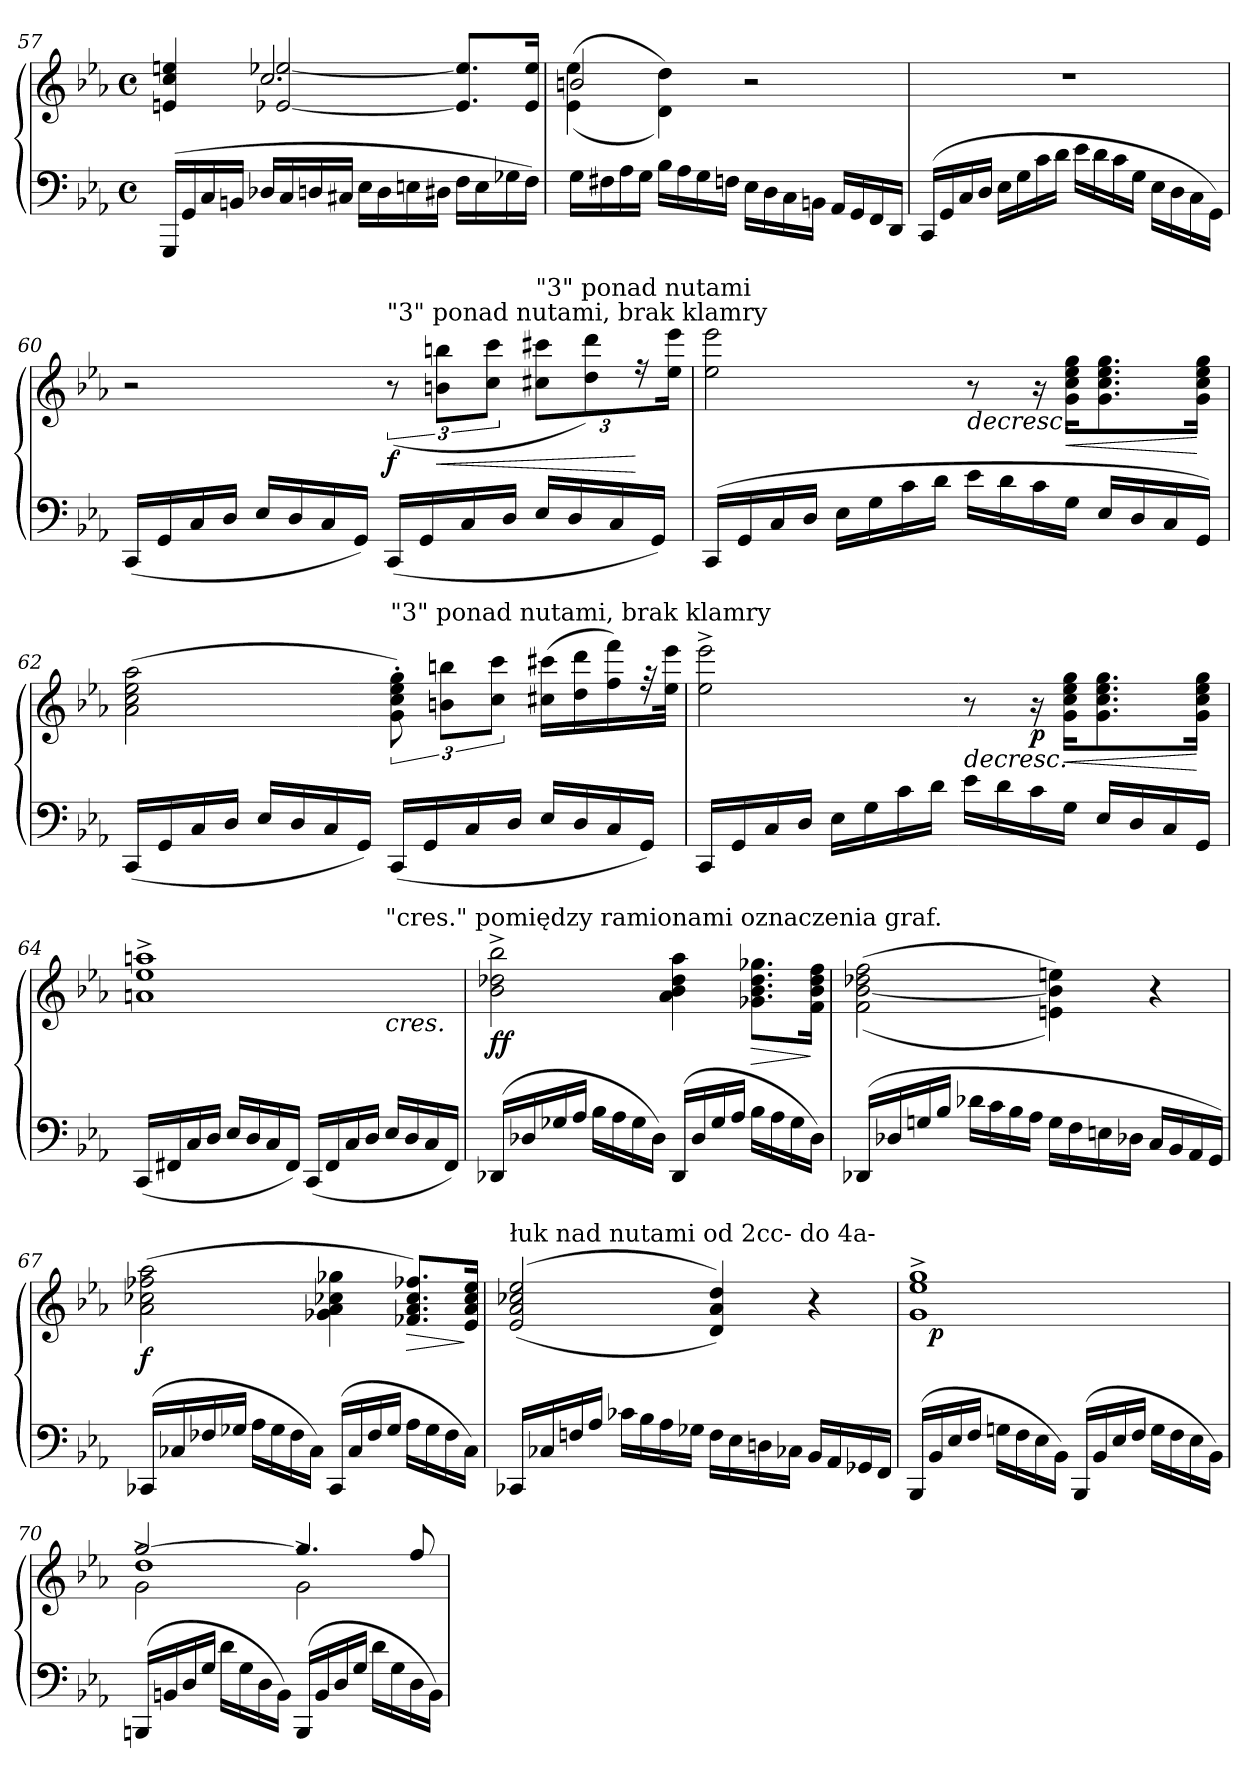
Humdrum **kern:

**kern	**kern	**dynam
*part1	*part1	*part1
*staff2	*staff1	*staff1/2
*clefF4	*clefG2	*
*k[b-e-a-]	*k[b-e-a-]	*
*M4/4	*M4/4	*
*met(c)	*met(c)	*
=57	=57	=57
*	*^	*
(>16GGGLL	4ryy	4en/ 4cc/ 4een/	.
16GG	.	.	.
16C	.	.	.
16BBnJJ	.	.	.
16D-XLL	2.cc	[2e-X/ [2ee-X/	.
16C	.	.	.
16Dn	.	.	.
16C#XJJ	.	.	.
16E-LL	.	.	.
16D	.	.	.
16En	.	.	.
16D#XJJ	.	.	.
16FLL	.	8.e-]/ 8.ee-]/L	.
16E	.	.	.
16G-X	.	.	.
16FJJ)	.	16e- 16ee-Jk	.
=58	=58	=58	=58
16GLL	2bn	(>(<4e- 4ee-	.
16F#X	.	.	.
16A-	.	.	.
16GJJ	.	.	.
16B-LL	.	4d 4dd))	.
16A-	.	.	.
16G	.	.	.
16FnJJ	.	.	.
16E-LL	2ryy	2r	.
16D\	.	.	.
16C	.	.	.
16BBnJJ	.	.	.
16AA-LL	.	.	.
16GG	.	.	.
16FF	.	.	.
16DDJJ	.	.	.
*	*v	*v	*
=59	=59	=59
(>16CCLL	1rdd	.
16GG	.	.
16C	.	.
16DJJ	.	.
16E-LL	.	.
16G	.	.
16c	.	.
16dJJ	.	.
16e-LL	.	.
16d	.	.
16c	.	.
16GJJ	.	.
16E-\LL	.	.
16D	.	.
16C	.	.
16GGJJ)	.	.
=60	=60	=60
(<16CCLL	2r	.
16GG	.	.
16C	.	.
16DJJ	.	.
16E-LL	.	.
16D	.	.
16C	.	.
16GGJJ)	.	.
!	!LO:TX:a:t="3" ponad nutami, brak klamry	!
!	!	!LO:DY:b
(<16CCLL	(>12r	f
16GG	.	.
!	!	!LO:HP:b
.	12bn 12bbnL	<
16C	.	.
.	12cc 12cccJ	.
16DJJ	.	.
!	!LO:TX:a:t="3" ponad nutami	!
16E-LL	12cc#X 12ccc#XL	.
16D	.	.
.	12dd 12ddd)	.
16C	.	.
.	24rff	[
16GGJJ)	.	.
.	24ee- 24eee-Jk	.
=61	=61	=61
(>16CCLL	2ee- 2eee-	.
16GG	.	.
16C	.	.
16DJJ	.	.
16E-LL	.	.
16G	.	.
16c	.	.
16dJJ	.	.
!	!	!LO:HP:b
16e-LL	8r	>
16d	.	.
16c	16r	.
!	!	!LO:HP:b
16GJJ	16g 16cc 16ee- 16ggKL	<
16E-LL	8.g 8.cc 8.ee- 8.gg	.
16D	.	.
16C	.	.
16GGJJ)	16g 16cc 16ee- 16ggJk	] [
=62	=62	=62
(<16CCLL	(>2a- 2cc 2ee- 2aa-	.
16GG	.	.
16C	.	.
16DJJ	.	.
16E-LL	.	.
16D	.	.
16C	.	.
16GGJJ)	.	.
!	!LO:TX:a:t="3" ponad nutami, brak klamry	!
(<16CCLL	12g'> 12cc'> 12ee-'> 12gg'>)	.
16GG	.	.
.	12bn 12bbnL	.
16C	.	.
.	12cc 12cccJ	.
16DJJ	.	.
16E-LL	(>16cc#X 16ccc#XLL	.
16D	16dd 16ddd	.
16C	16ff 16fff)	.
16GGJJ)	32rff	.
.	32ee- 32eee-JJk	.
=63	=63	=63
16CCLL	2ee-^< 2eee-^<	.
16GG	.	.
16C	.	.
16DJJ	.	.
16E-LL	.	.
16G	.	.
16c	.	.
16dJJ	.	.
!	!	!LO:HP:b
16e-LL	8r	>
16d	.	.
!	!	!LO:DY:b
16c	16r	p
!	!	!LO:HP:b
16GJJ	16g 16cc 16ee- 16ggKL	<
16E-/LL	8.g 8.cc 8.ee- 8.gg	.
16D	.	.
16C	.	.
16GGJJ	16g 16cc 16ee- 16ggJk	] [
=64	=64	=64
!	!	!LO:DY:b
!	!	!LO:DY:n=1:b
*	*^	*
(<16CCLL	1an^> 1ee-^> 1aan^>	2.ryy	fz fz
16FF#X	.	.	.
16C	.	.	.
16DJJ	.	.	.
16E-LL	.	.	.
16D	.	.	.
16C	.	.	.
16FF#JJ)	.	.	.
(<16CCLL	.	.	.
16FF#	.	.	.
16C	.	.	.
16DJJ	.	.	.
!	!	!LO:TX:b:i:t=cres.	!
!	!	!LO:TX:a:t="cres." pomiędzy ramionami oznaczenia graf.	!
16E-LL	.	4ryy	.
16D	.	.	.
16C	.	.	.
16FF#JJ)	.	.	.
=65	=65	=65	=65
!	!	!	!LO:DY:b
*	*v	*v	*
(>16DD-XLL	2b-^> 2dd-X^> 2bb-^>	ff
16D-X	.	.
16G-X	.	.
16A-JJ	.	.
16B-LL	.	.
16A-	.	.
16G-	.	.
16D-JJ)	.	.
(>16DD-LL	4a- 4b- 4dd- 4aa-	.
16D-	.	.
16G-	.	.
16A-JJ	.	.
!	!	!LO:HP:b
16B-LL	8.g-X 8.b- 8.dd- 8.gg-XL	>
16A-	.	.
16G-	.	.
16D-JJ)	16f 16b- 16dd- 16ffJk	]
=66	=66	=66
(>16DD-XLL	(>(<2f\ [2b-\ 2dd-X\ 2ff\	.
16D-X	.	.
16Gn	.	.
16B-JJ	.	.
16d-XLL	.	.
16c	.	.
16B-	.	.
16A-JJ	.	.
16GLL	4en\ 4b-]\ 4een\))	.
16F	.	.
16En	.	.
16D-XJJ	.	.
16CLL	4r	.
16BB-	.	.
16AA-	.	.
16GGJJ)	.	.
=67	=67	=67
!	!	!LO:DY:b
(>16CC-XLL	(>2a- 2cc-X 2ff-X 2aa-	f
16C-X	.	.
16F-X	.	.
16G-XJJ	.	.
16A-LL	.	.
16G-	.	.
16F-	.	.
16C-JJ)	.	.
(>16CC-LL	4g-X 4a- 4cc-X 4gg-X	.
16C-	.	.
16F-	.	.
16G-JJ	.	.
!	!	!LO:HP:b
!	!	!LO:HP:n=1:b
16A-LL	8.f-X/ 8.a-/ 8.cc-/ 8.ff-X/L)	> >
16G-	.	.
16F-	.	.
16C-JJ)	16e- 16a- 16cc- 16ee-Jk	] ]
=68	=68	=68
!	!LO:TX:a:t=łuk nad nutami od 2cc- do 4a-	!
16CC-XLL	(>(<2e- 2a- 2cc-X 2ee-	.
16C-X	.	.
16Fn	.	.
16A-JJ	.	.
16c-XLL	.	.
16B-	.	.
16A-	.	.
16G-XJJ	.	.
16FLL	4d 4a- 4dd))	.
16E-	.	.
16Dn	.	.
16C-XJJ	.	.
16BB-LL	4r	.
16AA-	.	.
16GG-X	.	.
16FFJJ	.	.
=69	=69	=69
!	!	!LO:DY:b
!	!	!LO:DY:n=1:b
*	*^	*
(>16BBB-LL	1g^> 1ee-^> 1gg^>	16ryy	fz fz
!	!	!	!LO:DY:n=2:b
16BB-	.	2...ryy	p
16E-	.	.	.
16FJJ	.	.	.
16GnLL	.	.	.
16F	.	.	.
16E-	.	.	.
16BB-JJ)	.	.	.
(>16BBB-LL	.	.	.
16BB-	.	.	.
16E-	.	.	.
16FJJ	.	.	.
16GLL	.	.	.
16F	.	.	.
16E-	.	.	.
16BB-JJ)	.	.	.
=70	=70	=70	=70
*	*	*^	*
(>16BBBnLL	[2gg	1dd	2g^<\	.
16BBn	.	.	.	.
16D	.	.	.	.
16GJJ	.	.	.	.
16dLL	.	.	.	.
16G	.	.	.	.
16D	.	.	.	.
16BBJJ)	.	.	.	.
(>16BBBLL	4.gg]	.	2g^<\	.
16BB	.	.	.	.
16D	.	.	.	.
16GJJ	.	.	.	.
16dLL	.	.	.	.
16G	.	.	.	.
16D	8ff	.	.	.
16BBJJ)	.	.	.	.
*	*v	*v	*v	*
=	=	=
*-	*-	*-
